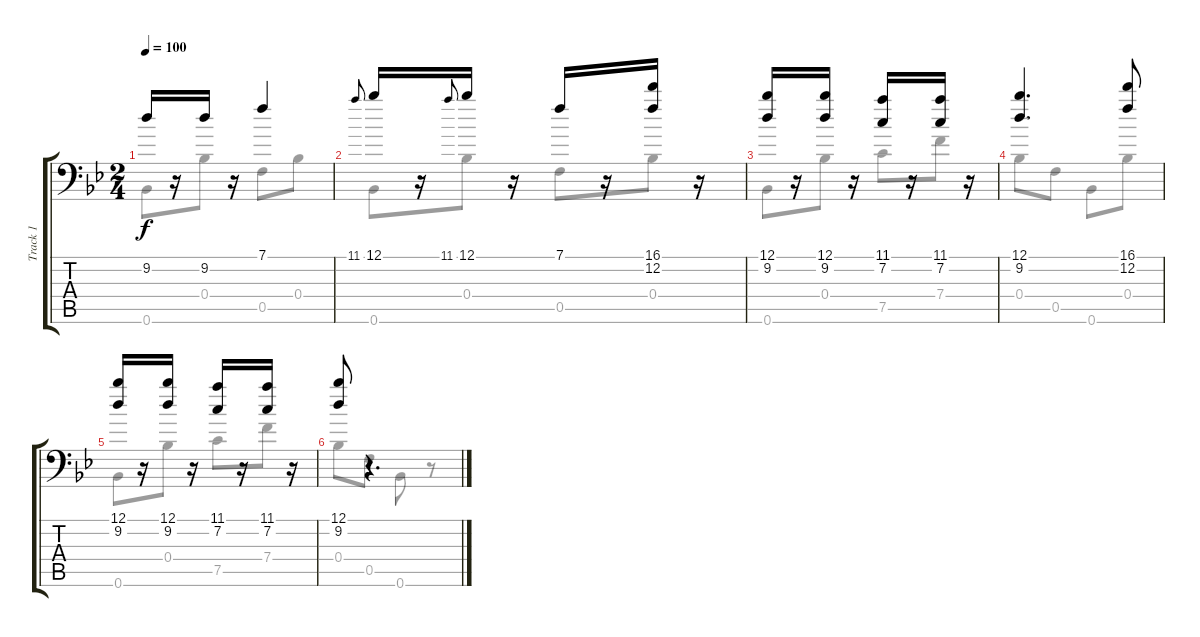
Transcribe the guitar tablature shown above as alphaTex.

\track ("Track 1" "Track 1") {instrument acousticguitarsteel}
\staff {score tabs}
\tuning (Bb3 F3 D3 Bb2 F2 Bb1) {hide}
\voice
\ts (2 4)
\tempo 100
\clef f4
\ks bb
9.2.16{dy f} r.16 9.2.16 r.16 7.1.4 |
11.1.8{gr onbeat} 12.1.16 r.16 11.1.8{gr onbeat} 12.1.16 r.16 7.1.16 r.16 (16.1 12.2).16 r.16 |
(12.1 9.2).16 r.16 (12.1 9.2).16 r.16 (11.1 7.2).16 r.16 (11.1 7.2).16 r.16 |
(12.1 9.2).4{d} (16.1 12.2).8 |
(12.1 9.2).16 r.16 (12.1 9.2).16 r.16 (11.1 7.2).16 r.16 (11.1 7.2).16 r.16 |
(12.1 9.2).8 r.4{d}
\voice
\clef f4
\ottava regular
\simile none
\ks bb
0.6.8{dy f} 0.4.8 0.5.8 0.4.8 |
0.6.8 0.4.8 0.5.8 0.4.8 |
0.6.8 0.4.8 7.5.8 7.4.8 |
0.4.8 0.5.8 0.6.8 0.4.8 |
0.6.8 0.4.8 7.5.8 7.4.8 |
0.4.8 0.5.8 0.6.8 r.8
